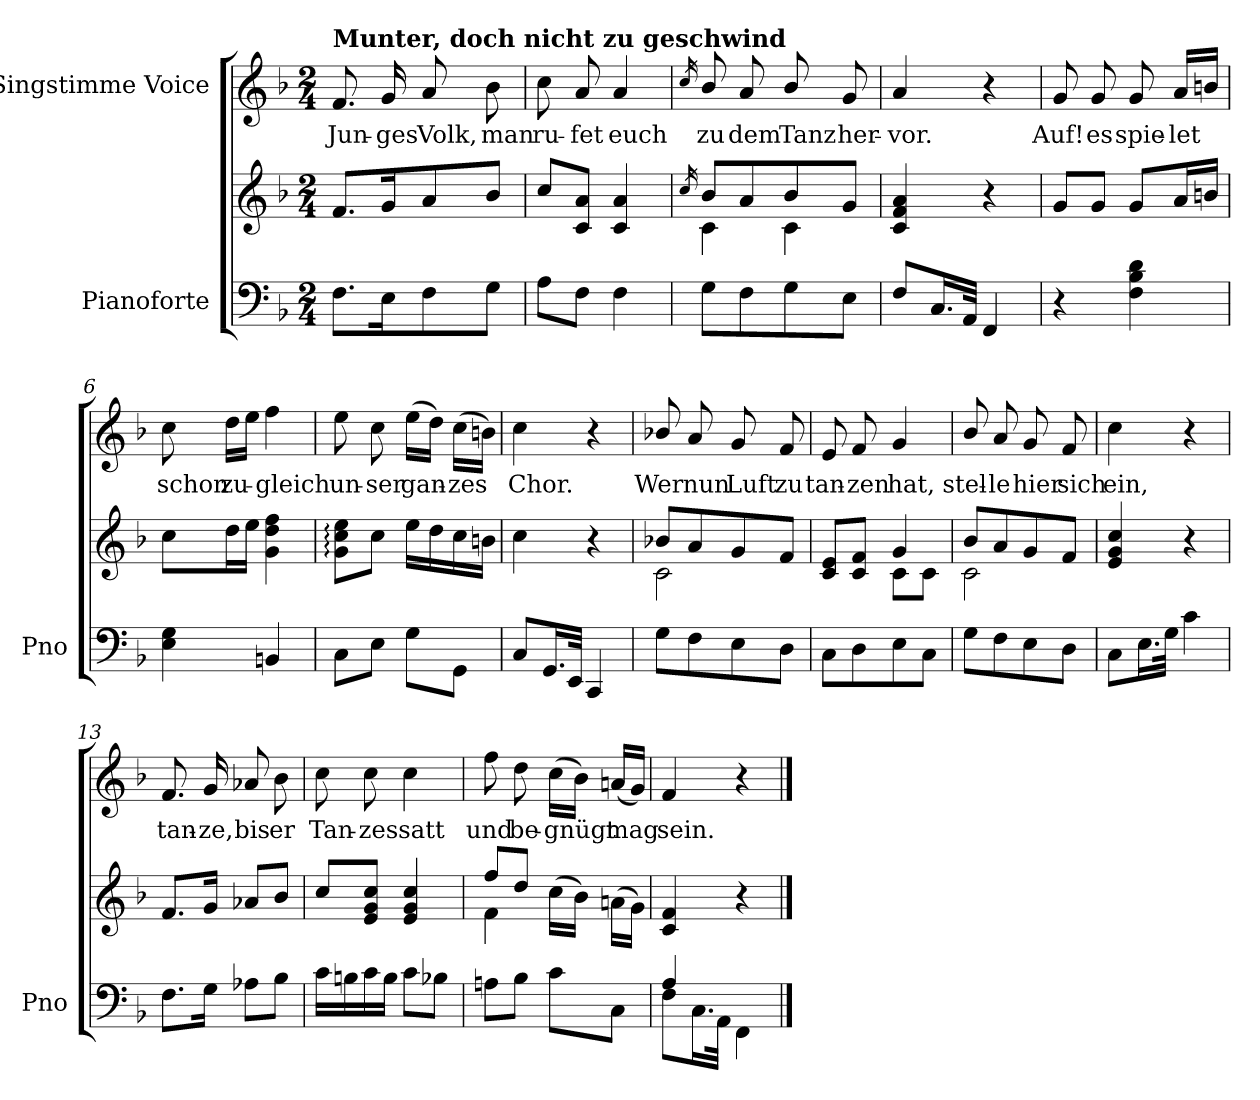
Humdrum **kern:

**kern	**kern	**kern	**text
*part2	*part2	*part1	*part1
*staff3	*staff2	*staff1	*staff1
*I"Pianoforte	*	*I"Singstimme Voice	*
*I'Pno	*	*	*
*clefF4	*clefG2	*clefG2	*
*k[b-]	*k[b-]	*k[b-]	*
*M2/4	*M2/4	*M2/4	*
=1	=1	=1	=1
!	!	!LO:TX:a:B:t=Munter, doch nicht zu geschwind	!
!	!	!	!LO:LY:b
8.F\L	8.f/L	8.f/	Jun-
!	!	!	!LO:LY:b
16E\K	16g/K	16g/	-ges
!	!	!	!LO:LY:b
8F\	8a/	8a/	Volk,
!	!	!	!LO:LY:b
8G\J	8b-/J	8b-\	man
=2	=2	=2	=2
!	!	!	!LO:LY:b
8A\L	8cc/L	8cc\	ru-
!	!	!	!LO:LY:b
8F\J	8c/ 8a/J	8a/	-fet
!	!	!	!LO:LY:b
4F\	4c/ 4a/	4a/	euch
=3	=3	=3	=3
.	16qcc/	16qcc/	.
*	*^	*	*
!	!	!	!	!LO:LY:b
8G\L	8b-/L	4c\	8b-/	zu
!	!	!	!	!LO:LY:b
8F\	8a/	.	8a/	dem
!	!	!	!	!LO:LY:b
8G\	8b-/	4c\	8b-/	Tanz
!	!	!	!	!LO:LY:b
8E\J	8g/J	.	8g/	her-
*	*v	*v	*	*
=4	=4	=4	=4
!	!	!	!LO:LY:b
8F/L	4c/ 4f/ 4a/	4a/	-vor.
16.C/L	.	.	.
32AA/JJk	.	.	.
4FF/	4r	4r	.
=5	=5	=5	=5
!	!	!	!LO:LY:b
4r	8g/L	8g/	Auf!
!	!	!	!LO:LY:b
.	8g/J	8g/	es
!	!	!	!LO:LY:b
4F\ 4B-\ 4d\	8g/L	8g/	spie-
!	!	!	!LO:LY:b
.	16a/L	16a/LL	-let
.	16bn/JJ	16bn/JJ	.
=6	=6	=6	=6
!	!	!	!LO:LY:b
4E\ 4G\	8cc\L	8cc\	schon
!	!	!	!LO:LY:b
.	16dd\L	16dd\LL	zu-
.	16ee\JJ	16ee\JJ	.
!	!	!	!LO:LY:b
4BBn/	4g\ 4dd\ 4ff\	4ff\	-gleich
!!LO:LB:g=z
=7	=7	=7	=7
!	!	!	!LO:LY:b
8C\L	8g\: 8cc\: 8ee\:L	8ee\	un-
!	!	!	!LO:LY:b
8E\J	8cc\J	8cc\	-ser
!	!	!	!LO:LY:b
8G\L	16ee\LL	(>16ee\LL	gan-
.	16dd\	16dd\JJ)	.
!	!	!	!LO:LY:b
8GG\J	16cc\	(>16cc\LL	-zes
.	16bn\JJ	16bn\JJ)	.
=8	=8	=8	=8
!	!	!	!LO:LY:b
8C/L	4cc\	4cc\	Chor.
16.GG/L	.	.	.
32EE/JJk	.	.	.
4CC/	4r	4r	.
=9	=9	=9	=9
*	*^	*	*
!	!	!	!	!LO:LY:b
8G\L	8b-X/L	2c\	8b-X/	Wer
!	!	!	!	!LO:LY:b
8F\	8a/	.	8a/	nun
!	!	!	!	!LO:LY:b
8E\	8g/	.	8g/	Luft
!	!	!	!	!LO:LY:b
8D\J	8f/J	.	8f/	zu
=10	=10	=10	=10	=10
!	!	!	!	!LO:LY:b
8C\L	8c/ 8e/L	4ryy	8e/	tan-
!	!	!	!	!LO:LY:b
8D\	8c/ 8f/J	.	8f/	-zen
!	!	!	!	!LO:LY:b
8E\	4g/	8c\L	4g/	hat,
8C\J	.	8c\J	.	.
=11	=11	=11	=11	=11
!	!	!	!	!LO:LY:b
8G\L	8b-/L	2c\	8b-/	stel-
!	!	!	!	!LO:LY:b
8F\	8a/	.	8a/	-le
!	!	!	!	!LO:LY:b
8E\	8g/	.	8g/	hier
!	!	!	!	!LO:LY:b
8D\J	8f/J	.	8f/	sich
*	*v	*v	*	*
=12	=12	=12	=12
!	!	!	!LO:LY:b
8C\L	4e/ 4g/ 4cc/	4cc\	ein,
16.E\L	.	.	.
32G\JJk	.	.	.
4c\	4r	4r	.
!!LO:LB:g=z
=13	=13	=13	=13
!	!	!	!LO:LY:b
8.F\L	8.f/L	8.f/	tan-
!	!	!	!LO:LY:b
16G\Jk	16g/Jk	16g/	-ze,
!	!	!	!LO:LY:b
8A-X\L	8a-X/L	8a-X/	bis
!	!	!	!LO:LY:b
8B-\J	8b-/J	8b-\	er
=14	=14	=14	=14
!	!	!	!LO:LY:b
16c\LL	8cc/L	8cc\	Tan-
16Bn\	.	.	.
!	!	!	!LO:LY:b
16c\	8e/ 8g/ 8cc/J	8cc\	-zes
16B\JJ	.	.	.
!	!	!	!LO:LY:b
8c\L	4e/ 4g/ 4cc/	4cc\	satt
8B-X\J	.	.	.
=15	=15	=15	=15
*	*^	*	*
!	!	!	!	!LO:LY:b
8An\L	8ff/L	4f\	8ff\	und
!	!	!	!	!LO:LY:b
8B-\J	8dd/J	.	8dd\	be-
!	!	!	!	!LO:LY:b
8c\L	(>16cc\LL	4ryy	(>16cc\LL	-gnügt
.	16b-\JJ)	.	16b-\JJ)	.
!	!	!	!	!LO:LY:b
8C\J	(>16an\LL	.	(<16an/LL	mag
.	16g\JJ)	.	16g/JJ)	.
*	*v	*v	*	*
=16	=16	=16	=16
*^	*	*	*
!	!	!	!	!LO:LY:b
4A/	8F\L	4c/ 4f/	4f/	sein.
.	16.C\L	.	.	.
.	32AA\JJk	.	.	.
4ryy	4FF\	4r	4r	.
*v	*v	*	*	*
==	==	==	==
*-	*-	*-	*-
